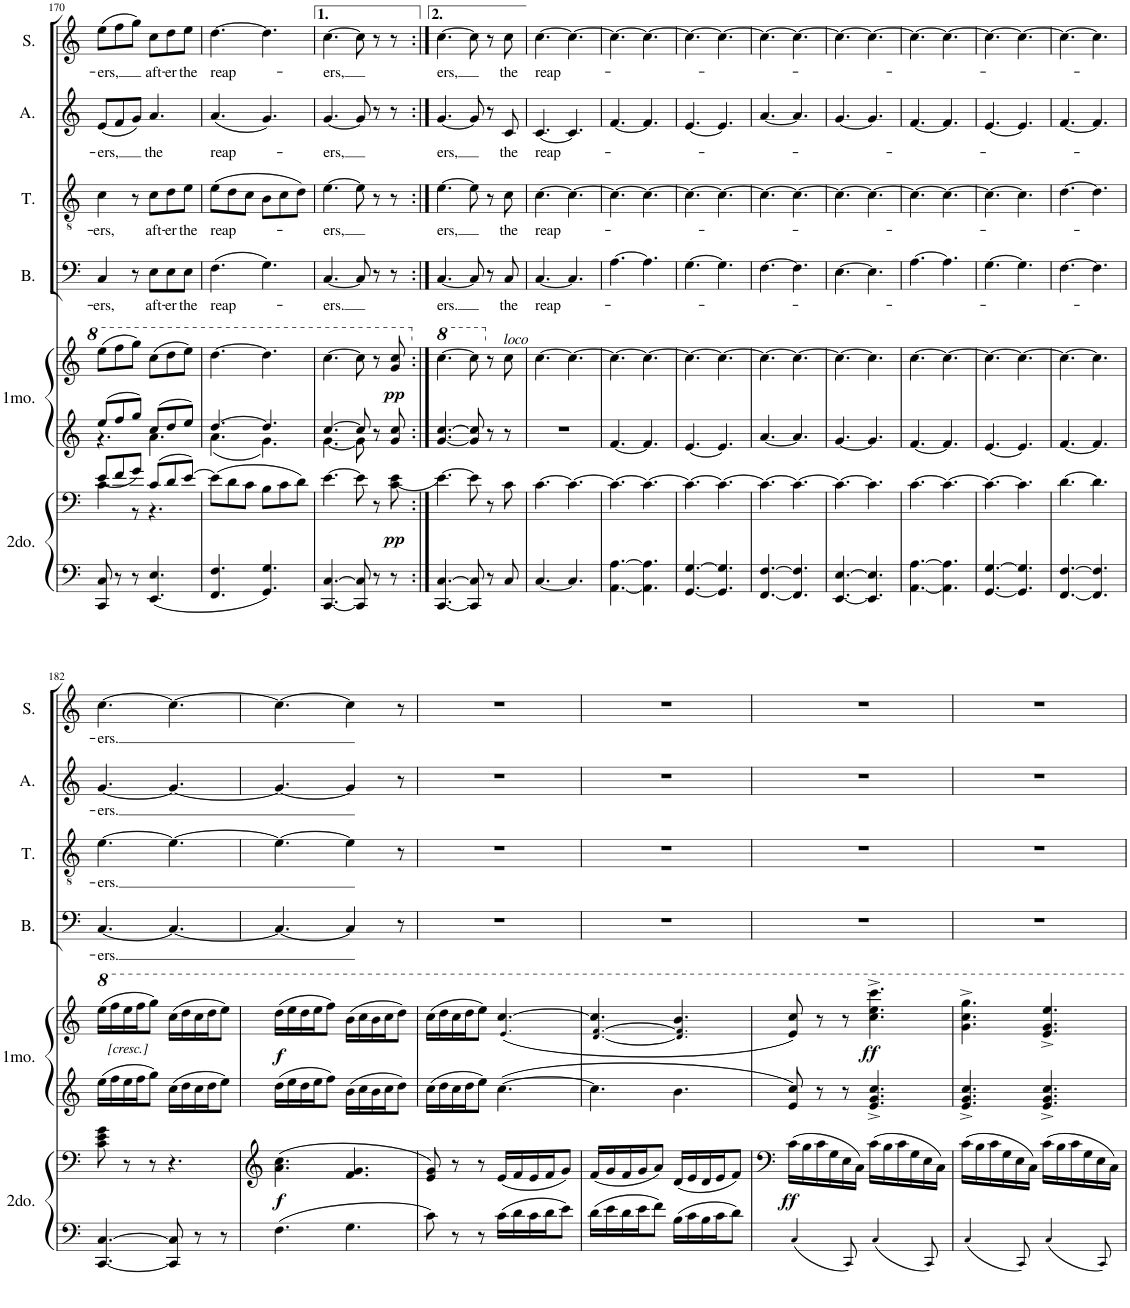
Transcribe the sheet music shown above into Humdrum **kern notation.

**kern	**kern	**dynam	**kern	**kern	**dynam	**kern	**text	**kern	**text	**kern	**text	**kern	**text
*part6	*part6	*part6	*part5	*part5	*part5	*part4	*part4	*part3	*part3	*part2	*part2	*part1	*part1
*staff8	*staff7	*staff7/8	*staff6	*staff5	*staff5/6	*staff4	*staff4	*staff3	*staff3	*staff2	*staff2	*staff1	*staff1
*I"Secundo	*	*	*I"Primo	*	*	*I"Bass	*	*I"Tenor	*	*I"Alto	*	*I"Soprano	*
*	*	*	*	*	*	*I'B.	*	*I'T.	*	*I'A.	*	*I'S.	*
!!LO:PB:g=z
*clefF4	*clefG2	*	*clefF4	*clefG2	*	*clefF4	*	*clefGv2	*	*clefG2	*	*clefG2	*
*k[]	*k[]	*	*k[]	*k[]	*	*k[]	*	*k[]	*	*k[]	*	*k[]	*
*M6/8	*M6/8	*	*M6/8	*M6/8	*	*M6/8	*	*M6/8	*	*M6/8	*	*M6/8	*
=170	=170	=170	=170	=170	=170	=170	=170	=170	=170	=170	=170	=170	=170
*	*^	*	*^	*	*	*	*	*	*	*	*	*	*
!	!	!	!	!	!	!	!	!	!LO:LY:b	!	!LO:LY:b	!	!LO:LY:b	!	!LO:LY:b
8CC/ 8C/	(<8e/L	4c\	.	8ee/L	4.r	(8eee\L	.	4C/	-ers,	4c\	-ers,	(8e/L	-ers,	(8ee\L	-ers,
8r	8f/	.	.	8ff/	.	8fff\	.	.	.	.	.	8f/	.	8ff\	.
8r	8g/J)	8r	.	8gg/J	.	8ggg\J)	.	8r	.	8r	.	8g/J)	.	8gg\J)	.
!	!	!	!	!	!	!	!	!	!LO:LY:b	!	!LO:LY:b	!	!LO:LY:b	!	!LO:LY:b
4.EE/ 4.E/	(8c/L	4.r	.	8cc/L	4.a\	(8ccc\L	.	8E\L	aft-	8c\L	aft-	4.a/	the	8cc\L	aft-
!	!	!	!	!	!	!	!	!	!LO:LY:b	!	!LO:LY:b	!	!	!	!LO:LY:b
.	8d/	.	.	8dd/	.	8ddd\	.	8E\	-er	8d\	-er	.	.	8dd\	-er
!	!	!	!	!	!	!	!	!	!LO:LY:b	!	!LO:LY:b	!	!	!	!LO:LY:b
.	[8e/J)	.	.	8ee/J	.	8eee\J)	.	8E\J	the	8e\J	the	.	.	8ee\J	the
*	*v	*v	*	*	*	*	*	*	*	*	*	*	*	*	*
=171	=171	=171	=171	=171	=171	=171	=171	=171	=171	=171	=171	=171	=171	=171
!	!	!	!	!	!	!	!	!LO:LY:b	!	!LO:LY:b	!	!LO:LY:b	!	!LO:LY:b
4.FF/ 4.F/	(8e\L]	.	[4.dd/	4.a\	[4.ddd\	.	(4.F\	reap-	(8e\L	reap-	(4.a/	reap-	[4.dd\	reap-
.	8d\	.	.	.	.	.	.	.	8d\	.	.	.	.	.
.	8c\J	.	.	.	.	.	.	.	8c\J	.	.	.	.	.
4.GG/ 4.G/	8B\L	.	4.dd/]	4.g\	4.ddd\]	.	4.G\)	.	8B\L	.	4.g/)	.	4.dd\]	.
.	8c\	.	.	.	.	.	.	.	8c\	.	.	.	.	.
.	8d\J)	.	.	.	.	.	.	.	8d\J)	.	.	.	.	.
=172	=172	=172	=172	=172	=172	=172	=172	=172	=172	=172	=172	=172	=172	=172
!	!	!	!	!	!	!	!	!LO:LY:b	!	!LO:LY:b	!	!LO:LY:b	!	!LO:LY:b
[4.CC/ [4.C/	[4.e\	.	[4.cc/	[4.g\	[4.ccc\	.	[4.C/	-ers.	[4.e\	-ers,	[4.g/	-ers,	[4.cc\	-ers,
8CC/] 8C/]	8e\]	.	8cc/]	8g\]	8ccc\]	.	8C/]	.	8e\]	.	8g/]	.	8cc\]	.
8r	8r	.	8r	4ryy	8r	.	8r	.	8r	.	8r	.	8r	.
!	!	!LO:DY:b	!	!	!	!LO:DY:b	!	!	!	!	!	!	!	!
8r	(<8c\ 8e\	pp	8g/ 8cc/	.	8gg/ 8ccc/	pp	8r	.	8r	.	8r	.	8r	.
*	*	*	*v	*v	*	*	*	*	*	*	*	*	*	*
=173:|!	=173:|!	=173:|!	=173:|!	=173:|!	=173:|!	=173:|!	=173:|!	=173:|!	=173:|!	=173:|!	=173:|!	=173:|!	=173:|!
*	*	*	*	*8va	*	*	*	*	*	*	*	*	*
!	!	!	!	!	!	!	!LO:LY:b	!	!LO:LY:b	!	!LO:LY:b	!	!LO:LY:b
[4.CC/ [4.C/	[4.e\)	.	[4.g/ [4.cc/	[4.ccc\	.	[4.C/	-ers.	[4.e\	-ers,	[4.g/	-ers,	[4.cc\	-ers,
8CC/] 8C/]	8e\]	.	8g/] 8cc/]	8ccc\]	.	8C/]	.	8e\]	.	8g/]	.	8cc\]	.
*	*	*	*	*X8va	*	*	*	*	*	*	*	*	*
8r	8r	.	8r	8r	.	8r	.	8r	.	8r	.	8r	.
!	!	!	!	!LO:TX:a:i:t=loco	!	!	!	!	!	!	!	!	!
!	!	!	!	!	!	!	!LO:LY:b	!	!LO:LY:b	!	!LO:LY:b	!	!LO:LY:b
8C/	8c\	.	8r	8cc\	.	8C/	the	8c\	the	8c/	the	8cc\	the
=174	=174	=174	=174	=174	=174	=174	=174	=174	=174	=174	=174	=174	=174
!	!	!	!	!	!	!	!LO:LY:b	!	!LO:LY:b	!	!LO:LY:b	!	!LO:LY:b
[4.C/	[4.c\	.	2.r	[4.cc\	.	[4.C/	reap-	[4.c\	reap-	[4.c/	reap-	[4.cc\	reap-
4.C/]	4.c\_	.	.	4.cc\_	.	4.C/]	.	4.c\_	.	4.c/]	.	4.cc\_	.
=175	=175	=175	=175	=175	=175	=175	=175	=175	=175	=175	=175	=175	=175
[4.AA\ [4.A\	4.c\_	.	[4.f/	4.cc\_	.	[4.A\	.	4.c\_	.	[4.f/	.	4.cc\_	.
4.AA\] 4.A\]	4.c\_	.	4.f/]	4.cc\_	.	4.A\]	.	4.c\_	.	4.f/]	.	4.cc\_	.
=176	=176	=176	=176	=176	=176	=176	=176	=176	=176	=176	=176	=176	=176
[4.GG/ [4.G/	4.c\_	.	[4.e/	4.cc\_	.	[4.G\	.	4.c\_	.	[4.e/	.	4.cc\_	.
4.GG/] 4.G/]	4.c\_	.	4.e/]	4.cc\_	.	4.G\]	.	4.c\_	.	4.e/]	.	4.cc\_	.
=177	=177	=177	=177	=177	=177	=177	=177	=177	=177	=177	=177	=177	=177
[4.FF/ [4.F/	4.c\_	.	[4.a/	4.cc\_	.	[4.F\	.	4.c\_	.	[4.a/	.	4.cc\_	.
4.FF/] 4.F/]	4.c\_	.	4.a/]	4.cc\_	.	4.F\]	.	4.c\_	.	4.a/]	.	4.cc\_	.
=178	=178	=178	=178	=178	=178	=178	=178	=178	=178	=178	=178	=178	=178
[4.EE/ [4.E/	4.c\_	.	[4.g/	4.cc\_	.	[4.E\	.	4.c\_	.	[4.g/	.	4.cc\_	.
4.EE/] 4.E/]	4.c\]	.	4.g/]	4.cc\]	.	4.E\]	.	4.c\_	.	4.g/]	.	4.cc\_	.
=179	=179	=179	=179	=179	=179	=179	=179	=179	=179	=179	=179	=179	=179
[4.AA\ [4.A\	[4.c\	.	[4.f/	[4.cc\	.	[4.A\	.	4.c\_	.	[4.f/	.	4.cc\_	.
4.AA\] 4.A\]	4.c\_	.	4.f/]	4.cc\_	.	4.A\]	.	4.c\_	.	4.f/]	.	4.cc\_	.
=180	=180	=180	=180	=180	=180	=180	=180	=180	=180	=180	=180	=180	=180
[4.GG/ [4.G/	4.c\_	.	[4.e/	4.cc\_	.	[4.G\	.	4.c\_	.	[4.e/	.	4.cc\_	.
4.GG/] 4.G/]	4.c\]	.	4.e/]	4.cc\_	.	4.G\]	.	4.c\]	.	4.e/]	.	4.cc\_	.
=181	=181	=181	=181	=181	=181	=181	=181	=181	=181	=181	=181	=181	=181
[4.FF/ [4.F/	[4.d\	.	[4.f/	4.cc\_	.	[4.F\	.	[4.d\	.	[4.f/	.	4.cc\_	.
4.FF/] 4.F/]	4.d\]	.	4.f/]	4.cc\]	.	4.F\]	.	4.d\]	.	4.f/]	.	4.cc\]	.
!!LO:LB:g=z
=182	=182	=182	=182	=182	=182	=182	=182	=182	=182	=182	=182	=182	=182
!	!	!	!	!	!	!	!LO:LY:b	!	!LO:LY:b	!	!LO:LY:b	!	!LO:LY:b
[4.CC/ [4.C/	8c\ 8e\ 8g\	.	16ee\LL	(16eee\LL	.	[4.C/	-ers.	[4.e\	-ers.	[4.g/	-ers.	[4.cc\	-ers.
.	.	.	16ff\	16fff\	.	.	.	.	.	.	.	.	.
!	!	!	!	!	!LO:DY:a=2	!	!	!	!	!	!	!	!
.	8r	.	16ee\	16eee\	other-dynamics	.	.	.	.	.	.	.	.
.	.	.	16ff\J	16fff\J	.	.	.	.	.	.	.	.	.
.	8r	.	8gg\J	8ggg\J)	.	.	.	.	.	.	.	.	.
8CC/] 8C/]	4.r	.	16cc\LL	(16ccc\LL	.	4.C/_	.	4.e\_	.	4.g/_	.	4.cc\_	.
.	.	.	16dd\	16ddd\	.	.	.	.	.	.	.	.	.
8r	.	.	16cc\	16ccc\	.	.	.	.	.	.	.	.	.
.	.	.	16dd\J	16ddd\J	.	.	.	.	.	.	.	.	.
8r	.	.	8ee\J	8eee\J)	.	.	.	.	.	.	.	.	.
=183	=183	=183	=183	=183	=183	=183	=183	=183	=183	=183	=183	=183	=183
!	!	!LO:DY:b	!	!	!LO:DY:b	!	!	!	!	!	!	!	!
4.F\	(4.a\ 4.cc\	f	16dd\LL	(16ddd\LL	f	4.C/_	.	4.e\_	.	4.g/_	.	4.cc\_	.
.	.	.	16ee\	16eee\	.	.	.	.	.	.	.	.	.
.	.	.	16dd\	16ddd\	.	.	.	.	.	.	.	.	.
.	.	.	16ee\J	16eee\J	.	.	.	.	.	.	.	.	.
.	.	.	8ff\J	8fff\J)	.	.	.	.	.	.	.	.	.
4.G\	4.f/ 4.g/	.	16b\LL	(16bb\LL	.	4C/]	.	4e\]	.	4g/]	.	4cc\]	.
.	.	.	16cc\	16ccc\	.	.	.	.	.	.	.	.	.
.	.	.	16b\	16bb\	.	.	.	.	.	.	.	.	.
.	.	.	16cc\J	16ccc\J	.	.	.	.	.	.	.	.	.
.	.	.	8dd\J	8ddd\J)	.	8r	.	8r	.	8r	.	8r	.
=184	=184	=184	=184	=184	=184	=184	=184	=184	=184	=184	=184	=184	=184
8c\	8e/ 8g/)	.	16cc\LL	(16ccc\LL	.	2.r	.	2.r	.	2.r	.	2.r	.
.	.	.	16dd\	16ddd\	.	.	.	.	.	.	.	.	.
8r	8r	.	16cc\	16ccc\	.	.	.	.	.	.	.	.	.
.	.	.	16dd\J	16ddd\J	.	.	.	.	.	.	.	.	.
8r	8r	.	8ee\J	8eee\J)	.	.	.	.	.	.	.	.	.
16c\LL	(16e/LL	.	[4.cc\	(4.ee!/ [4.ccc/	.	.	.	.	.	.	.	.	.
16d\	16f/	.	.	.	.	.	.	.	.	.	.	.	.
16c\	16e/	.	.	.	.	.	.	.	.	.	.	.	.
16d\J	16f/J	.	.	.	.	.	.	.	.	.	.	.	.
8e\J	8g/J)	.	.	.	.	.	.	.	.	.	.	.	.
=185	=185	=185	=185	=185	=185	=185	=185	=185	=185	=185	=185	=185	=185
16d\LL	(16f/LL	.	4.cc\]	[4.dd!/ [4.ff!/ 4.ccc/]	.	2.r	.	2.r	.	2.r	.	2.r	.
16e\	16g/	.	.	.	.	.	.	.	.	.	.	.	.
16d\	16f/	.	.	.	.	.	.	.	.	.	.	.	.
16e\J	16g/J	.	.	.	.	.	.	.	.	.	.	.	.
8f\J	8a/J)	.	.	.	.	.	.	.	.	.	.	.	.
16B\LL	(16d/LL	.	4.b\	4.dd!/] 4.ff!/] 4.bb/	.	.	.	.	.	.	.	.	.
16c\	16e/	.	.	.	.	.	.	.	.	.	.	.	.
16B\	16d/	.	.	.	.	.	.	.	.	.	.	.	.
16c\J	16e/J	.	.	.	.	.	.	.	.	.	.	.	.
8d\J	8f/J)	.	.	.	.	.	.	.	.	.	.	.	.
=186	=186	=186	=186	=186	=186	=186	=186	=186	=186	=186	=186	=186	=186
!	!	!LO:DY:b	!	!	!	!	!	!	!	!	!	!	!
4C!/	(16c\LL	ff	8e/ 8cc/	8ee/ 8ccc/)	.	2.r	.	2.r	.	2.r	.	2.r	.
.	16B\	.	.	.	.	.	.	.	.	.	.	.	.
.	16c\	.	8r	8r	.	.	.	.	.	.	.	.	.
.	16G\	.	.	.	.	.	.	.	.	.	.	.	.
8CC!/	16E\	.	8r	8r	.	.	.	.	.	.	.	.	.
.	16C\JJ)	.	.	.	.	.	.	.	.	.	.	.	.
!	!	!	!	!	!LO:DY:b	!	!	!	!	!	!	!	!
4C!/	(16c\LL	.	4.e/^ 4.g/^ 4.cc/^	4.ccc\^ 4.eee\^ 4.cccc\^	ff	.	.	.	.	.	.	.	.
.	16B\	.	.	.	.	.	.	.	.	.	.	.	.
.	16c\	.	.	.	.	.	.	.	.	.	.	.	.
.	16G\	.	.	.	.	.	.	.	.	.	.	.	.
8CC!/	16E\	.	.	.	.	.	.	.	.	.	.	.	.
.	16C\JJ)	.	.	.	.	.	.	.	.	.	.	.	.
=187	=187	=187	=187	=187	=187	=187	=187	=187	=187	=187	=187	=187	=187
4C!/	(16c\LL	.	4.e/^ 4.g/^ 4.cc/^	4.gg\^ 4.ccc\^ 4.ggg\^	.	2.r	.	2.r	.	2.r	.	2.r	.
.	16B\	.	.	.	.	.	.	.	.	.	.	.	.
.	16c\	.	.	.	.	.	.	.	.	.	.	.	.
.	16G\	.	.	.	.	.	.	.	.	.	.	.	.
8CC!/	16E\	.	.	.	.	.	.	.	.	.	.	.	.
.	16C\JJ)	.	.	.	.	.	.	.	.	.	.	.	.
4C!/	(16c\LL	.	4.e/^ 4.g/^ 4.cc/^	4.ee/^ 4.gg/^ 4.eee/^	.	.	.	.	.	.	.	.	.
.	16B\	.	.	.	.	.	.	.	.	.	.	.	.
.	16c\	.	.	.	.	.	.	.	.	.	.	.	.
.	16G\	.	.	.	.	.	.	.	.	.	.	.	.
8CC!/	16E\	.	.	.	.	.	.	.	.	.	.	.	.
.	16C\JJ)	.	.	.	.	.	.	.	.	.	.	.	.
=	=	=	=	=	=	=	=	=	=	=	=	=	=
*-	*-	*-	*-	*-	*-	*-	*-	*-	*-	*-	*-	*-	*-
